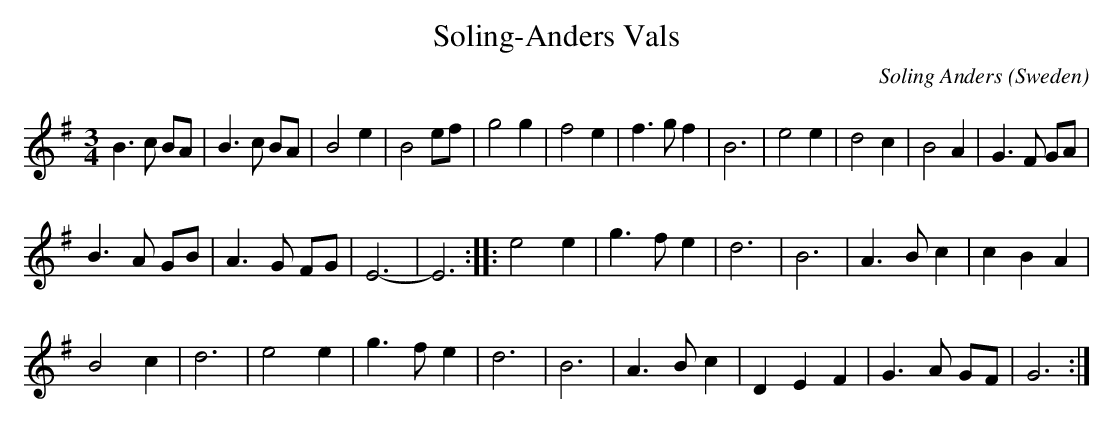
X:1
T:Soling-Anders Vals
C:Soling Anders
M:3/4
O:Sweden
K:E minor
B3c BA|B3c BA|B4 e2|B4 ef|\
g4 g2|f4 e2|f3g f2|B6|\
e4 e2|d4 c2|B4 A2|G3F GA|
B3A GB|A3G FG|E6-|E6::\
e4 e2|g3f e2|d6|B6|A3B c2|c2B2 A2|
B4 c2|d6|\
e4 e2|g3f e2|d6|B6|A3B c2|D2E2 F2|G3A GF|G6:|
